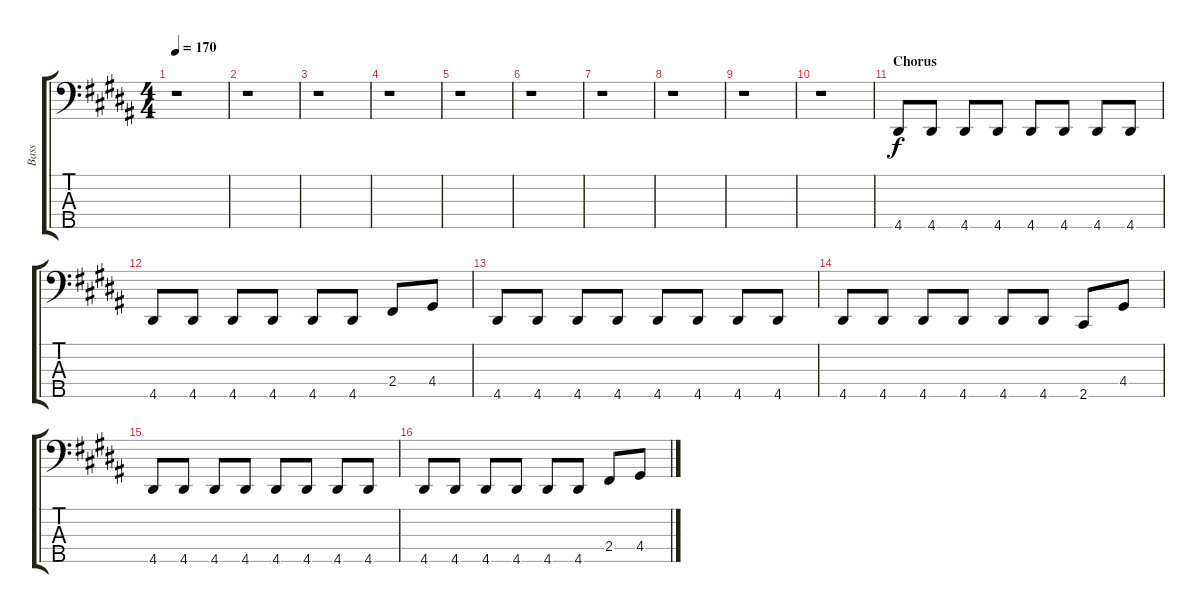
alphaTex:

\track ("Bass" "Bass") {instrument electricbasspick}
\staff {score tabs}
\tuning (G2 D2 A1 E1 B0) {hide}
\ts (4 4)
\tempo 170
\clef f4
\ks b
r.1{dy f} |
r.1 |
r.1 |
r.1 |
r.1 |
r.1 |
r.1 |
r.1 |
r.1 |
r.1 |
\section ("" "Chorus")
4.5.8 4.5.8 4.5.8 4.5.8 4.5.8 4.5.8 4.5.8 4.5.8 |
4.5.8 4.5.8 4.5.8 4.5.8 4.5.8 4.5.8 2.4.8 4.4.8 |
4.5.8 4.5.8 4.5.8 4.5.8 4.5.8 4.5.8 4.5.8 4.5.8 |
4.5.8 4.5.8 4.5.8 4.5.8 4.5.8 4.5.8 2.5.8 4.4.8 |
4.5.8 4.5.8 4.5.8 4.5.8 4.5.8 4.5.8 4.5.8 4.5.8 |
4.5.8 4.5.8 4.5.8 4.5.8 4.5.8 4.5.8 2.4.8 4.4.8
